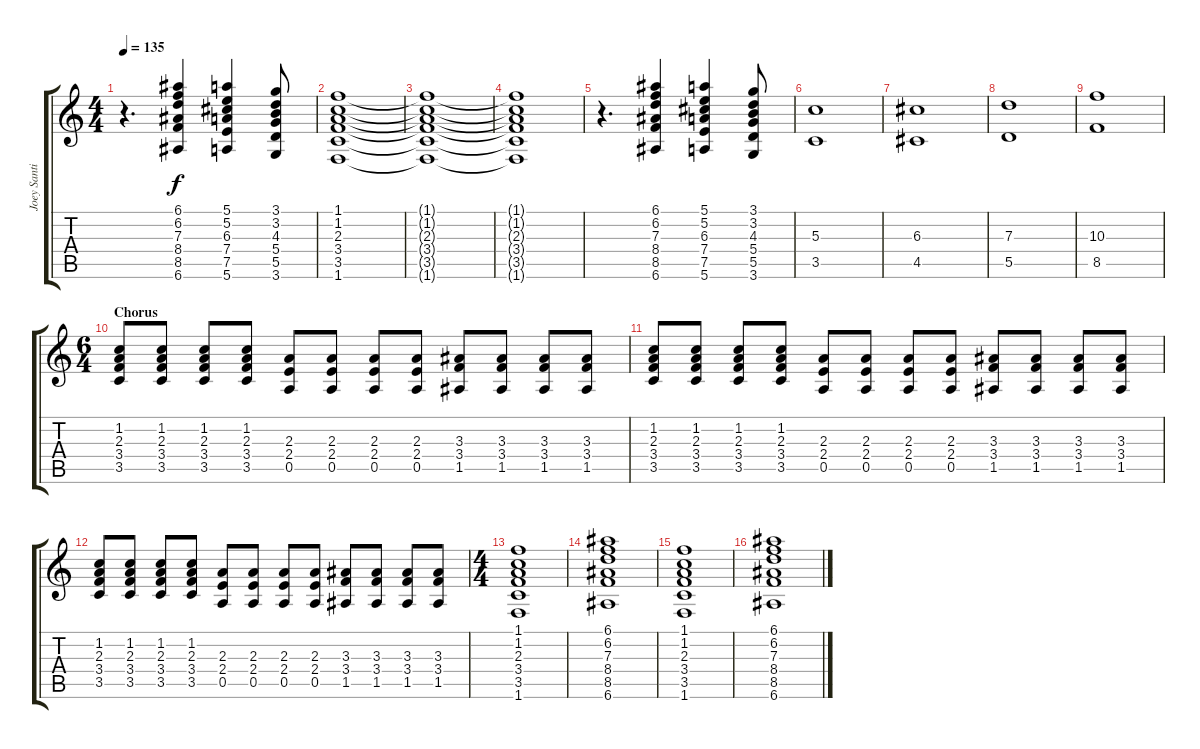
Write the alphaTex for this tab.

\track ("Joey Santiago" "Joey Santi") {instrument overdrivenguitar}
\staff {score tabs}
\tuning (E4 B3 G3 D3 A2 E2) {hide}
\ts (4 4)
\tempo 135
\clef g2
\ks c
r.4{d dy f volume 10} (6.1 6.2 7.3 8.4 8.5 6.6).4 (5.1 5.2 6.3 7.4 7.5 5.6).4 (3.1 3.2 4.3 5.4 5.5 3.6).8 |
(1.1 1.2 2.3 3.4 3.5 1.6).1{volume 0} |
(1.1{t} 1.2{t} 2.3{t} 3.4{t} 3.5{t} 1.6{t}).1 |
(1.1{t} 1.2{t} 2.3{t} 3.4{t} 3.5{t} 1.6{t}).1 |
r.4{d volume 10} (6.1 6.2 7.3 8.4 8.5 6.6).4 (5.1 5.2 6.3 7.4 7.5 5.6).4 (3.1 3.2 4.3 5.4 5.5 3.6).8 |
(5.3 3.5).1 |
(6.3 4.5).1 |
(7.3 5.5).1 |
(10.3 8.5).1 |
\ts (6 4)
\section ("" "Chorus")
(1.2 2.3 3.4 3.5).8 (1.2 2.3 3.4 3.5).8 (1.2 2.3 3.4 3.5).8 (1.2 2.3 3.4 3.5).8 (2.3 2.4 0.5).8 (2.3 2.4 0.5).8 (2.3 2.4 0.5).8 (2.3 2.4 0.5).8 (3.3 3.4 1.5).8 (3.3 3.4 1.5).8 (3.3 3.4 1.5).8 (3.3 3.4 1.5).8 |
(1.2 2.3 3.4 3.5).8 (1.2 2.3 3.4 3.5).8 (1.2 2.3 3.4 3.5).8 (1.2 2.3 3.4 3.5).8 (2.3 2.4 0.5).8 (2.3 2.4 0.5).8 (2.3 2.4 0.5).8 (2.3 2.4 0.5).8 (3.3 3.4 1.5).8 (3.3 3.4 1.5).8 (3.3 3.4 1.5).8 (3.3 3.4 1.5).8 |
(1.2 2.3 3.4 3.5).8 (1.2 2.3 3.4 3.5).8 (1.2 2.3 3.4 3.5).8 (1.2 2.3 3.4 3.5).8 (2.3 2.4 0.5).8 (2.3 2.4 0.5).8 (2.3 2.4 0.5).8 (2.3 2.4 0.5).8 (3.3 3.4 1.5).8 (3.3 3.4 1.5).8 (3.3 3.4 1.5).8 (3.3 3.4 1.5).8 |
\ts (4 4)
(1.1 1.2 2.3 3.4 3.5 1.6).1 |
(6.1 6.2 7.3 8.4 8.5 6.6).1 |
(1.1 1.2 2.3 3.4 3.5 1.6).1 |
(6.1 6.2 7.3 8.4 8.5 6.6).1{volume 0}
